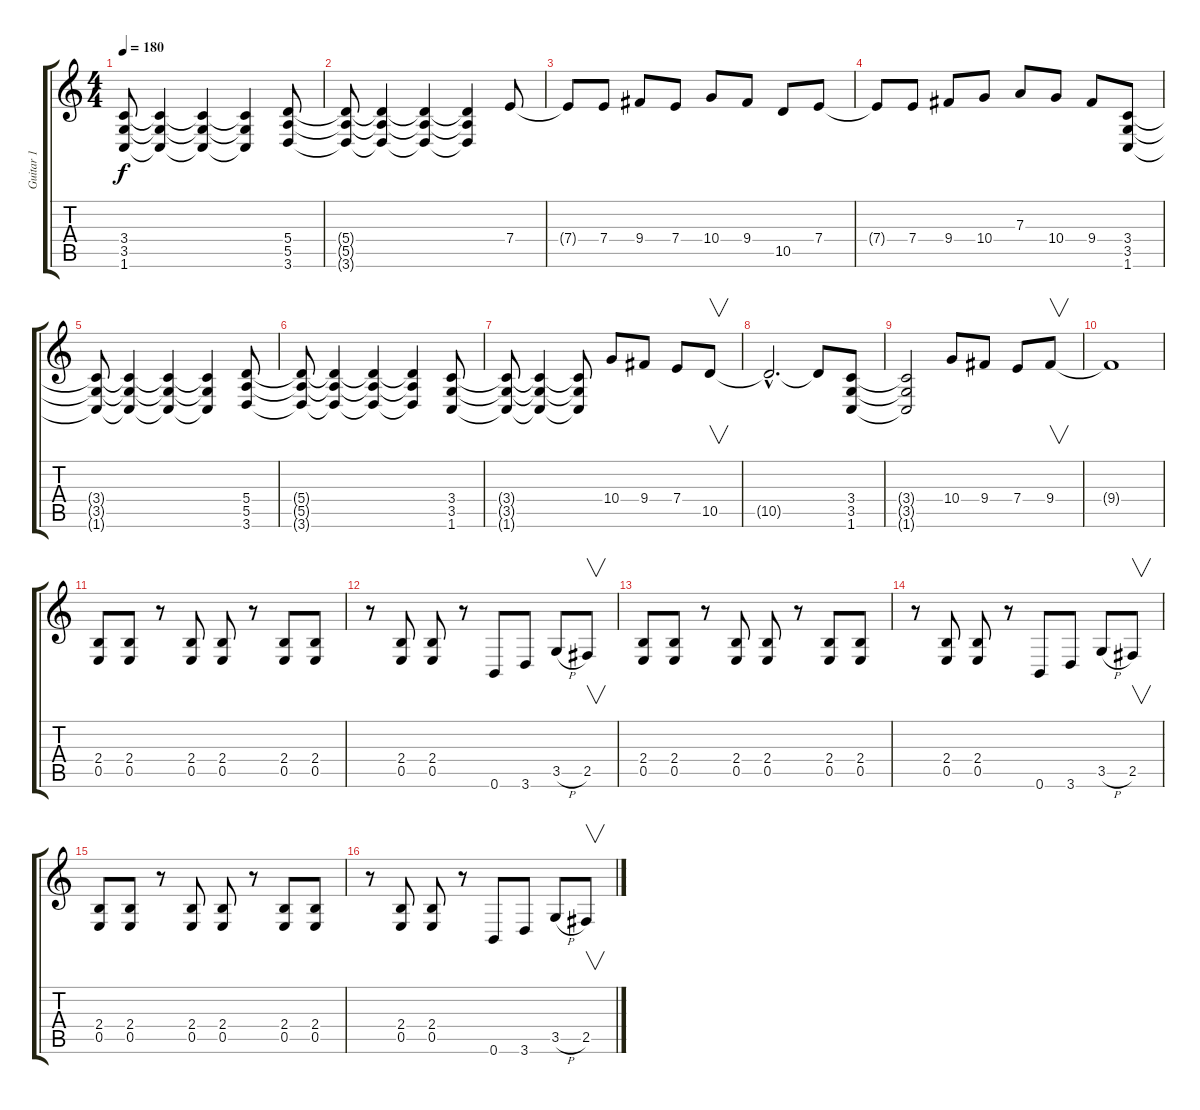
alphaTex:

\track ("Guitar 1" "Guitar 1") {instrument distortionguitar}
\staff {score tabs}
\tuning (B3 Gb3 D3 A2 E2 B1) {hide}
\ts (4 4)
\tempo 180
\clef g2
\ks c
(3.4{t} 3.5{t} 1.6{t}).8{dy f} (3.4{t} 3.5{t} 1.6{t}).4 (3.4{t} 3.5{t} 1.6{t}).4 (3.4{t} 3.5{t} 1.6{t}).4 (5.4 5.5 3.6).8 |
(5.4{t} 5.5{t} 3.6{t}).8 (5.4{t} 5.5{t} 3.6{t}).4 (5.4{t} 5.5{t} 3.6{t}).4 (5.4{t} 5.5{t} 3.6{t}).4 7.4.8 |
7.4{t}.8 7.4.8 9.4.8 7.4.8 10.4.8 9.4.8 10.5.8 7.4.8 |
7.4{t}.8 7.4.8 9.4.8 10.4.8 7.3.8 10.4.8 9.4.8 (3.4 3.5 1.6).8 |
(3.4{t} 3.5{t} 1.6{t}).8 (3.4{t} 3.5{t} 1.6{t}).4 (3.4{t} 3.5{t} 1.6{t}).4 (3.4{t} 3.5{t} 1.6{t}).4 (5.4 5.5 3.6).8 |
(5.4{t} 5.5{t} 3.6{t}).8 (5.4{t} 5.5{t} 3.6{t}).4 (5.4{t} 5.5{t} 3.6{t}).4 (5.4{t} 5.5{t} 3.6{t}).4 (3.4 3.5 1.6).8 |
(3.4{t} 3.5{t} 1.6{t}).8 (3.4{t} 3.5{t} 1.6{t}).4 (3.4{t} 3.5{t} 1.6{t}).8 10.4.8 9.4.8 7.4.8 10.5.8{v} |
10.5{hac t}.2{d} 10.5{t}.8 (3.4 3.5 1.6).8 |
(3.4{t} 3.5{t} 1.6{t}).2 10.4.8 9.4.8 7.4.8 9.4.8{v} |
9.4{t}.1 |
(2.4 0.5).8 (2.4 0.5).8 r.8 (2.4 0.5).8 (2.4 0.5).8 r.8 (2.4 0.5).8 (2.4 0.5).8 |
r.8 (2.4 0.5).8 (2.4 0.5).8 r.8 0.6.8 3.6.8 3.5{h}.8 2.5.8{v} |
(2.4 0.5).8 (2.4 0.5).8 r.8 (2.4 0.5).8 (2.4 0.5).8 r.8 (2.4 0.5).8 (2.4 0.5).8 |
r.8 (2.4 0.5).8 (2.4 0.5).8 r.8 0.6.8 3.6.8 3.5{h}.8 2.5.8{v} |
(2.4 0.5).8 (2.4 0.5).8 r.8 (2.4 0.5).8 (2.4 0.5).8 r.8 (2.4 0.5).8 (2.4 0.5).8 |
r.8 (2.4 0.5).8 (2.4 0.5).8 r.8 0.6.8 3.6.8 3.5{h}.8 2.5.8{v}
